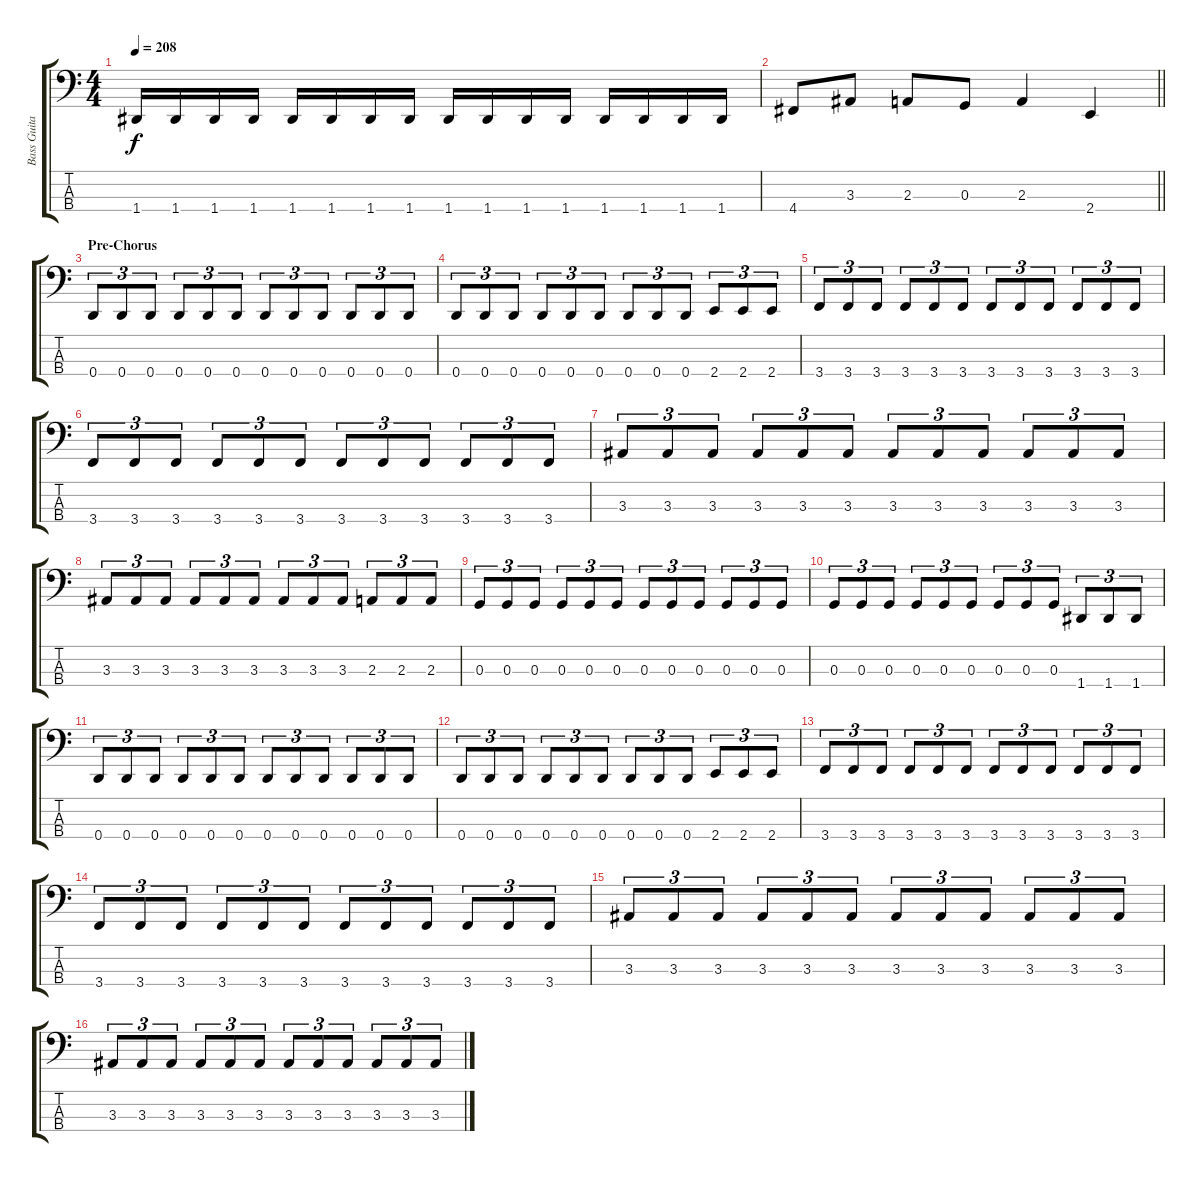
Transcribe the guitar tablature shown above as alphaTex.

\track ("Bass Guitar" "Bass Guita") {instrument electricbasspick}
\staff {score tabs}
\tuning (F2 C2 G1 D1) {hide}
\ts (4 4)
\tempo 208
\clef f4
\ks c
1.4.16{dy f} 1.4.16 1.4.16 1.4.16 1.4.16 1.4.16 1.4.16 1.4.16 1.4.16 1.4.16 1.4.16 1.4.16 1.4.16 1.4.16 1.4.16 1.4.16 |
\barLineRight lightlight
4.4.8 3.3.8 2.3.8 0.3.8 2.3.4 2.4.4 |
\section ("" "Pre-Chorus")
0.4.8{tu (3 2)} 0.4.8{tu (3 2)} 0.4.8{tu (3 2)} 0.4.8{tu (3 2)} 0.4.8{tu (3 2)} 0.4.8{tu (3 2)} 0.4.8{tu (3 2)} 0.4.8{tu (3 2)} 0.4.8{tu (3 2)} 0.4.8{tu (3 2)} 0.4.8{tu (3 2)} 0.4.8{tu (3 2)} |
0.4.8{tu (3 2)} 0.4.8{tu (3 2)} 0.4.8{tu (3 2)} 0.4.8{tu (3 2)} 0.4.8{tu (3 2)} 0.4.8{tu (3 2)} 0.4.8{tu (3 2)} 0.4.8{tu (3 2)} 0.4.8{tu (3 2)} 2.4.8{tu (3 2)} 2.4.8{tu (3 2)} 2.4.8{tu (3 2)} |
3.4.8{tu (3 2)} 3.4.8{tu (3 2)} 3.4.8{tu (3 2)} 3.4.8{tu (3 2)} 3.4.8{tu (3 2)} 3.4.8{tu (3 2)} 3.4.8{tu (3 2)} 3.4.8{tu (3 2)} 3.4.8{tu (3 2)} 3.4.8{tu (3 2)} 3.4.8{tu (3 2)} 3.4.8{tu (3 2)} |
3.4.8{tu (3 2)} 3.4.8{tu (3 2)} 3.4.8{tu (3 2)} 3.4.8{tu (3 2)} 3.4.8{tu (3 2)} 3.4.8{tu (3 2)} 3.4.8{tu (3 2)} 3.4.8{tu (3 2)} 3.4.8{tu (3 2)} 3.4.8{tu (3 2)} 3.4.8{tu (3 2)} 3.4.8{tu (3 2)} |
3.3.8{tu (3 2)} 3.3.8{tu (3 2)} 3.3.8{tu (3 2)} 3.3.8{tu (3 2)} 3.3.8{tu (3 2)} 3.3.8{tu (3 2)} 3.3.8{tu (3 2)} 3.3.8{tu (3 2)} 3.3.8{tu (3 2)} 3.3.8{tu (3 2)} 3.3.8{tu (3 2)} 3.3.8{tu (3 2)} |
3.3.8{tu (3 2)} 3.3.8{tu (3 2)} 3.3.8{tu (3 2)} 3.3.8{tu (3 2)} 3.3.8{tu (3 2)} 3.3.8{tu (3 2)} 3.3.8{tu (3 2)} 3.3.8{tu (3 2)} 3.3.8{tu (3 2)} 2.3.8{tu (3 2)} 2.3.8{tu (3 2)} 2.3.8{tu (3 2)} |
0.3.8{tu (3 2)} 0.3.8{tu (3 2)} 0.3.8{tu (3 2)} 0.3.8{tu (3 2)} 0.3.8{tu (3 2)} 0.3.8{tu (3 2)} 0.3.8{tu (3 2)} 0.3.8{tu (3 2)} 0.3.8{tu (3 2)} 0.3.8{tu (3 2)} 0.3.8{tu (3 2)} 0.3.8{tu (3 2)} |
0.3.8{tu (3 2)} 0.3.8{tu (3 2)} 0.3.8{tu (3 2)} 0.3.8{tu (3 2)} 0.3.8{tu (3 2)} 0.3.8{tu (3 2)} 0.3.8{tu (3 2)} 0.3.8{tu (3 2)} 0.3.8{tu (3 2)} 1.4.8{tu (3 2)} 1.4.8{tu (3 2)} 1.4.8{tu (3 2)} |
0.4.8{tu (3 2)} 0.4.8{tu (3 2)} 0.4.8{tu (3 2)} 0.4.8{tu (3 2)} 0.4.8{tu (3 2)} 0.4.8{tu (3 2)} 0.4.8{tu (3 2)} 0.4.8{tu (3 2)} 0.4.8{tu (3 2)} 0.4.8{tu (3 2)} 0.4.8{tu (3 2)} 0.4.8{tu (3 2)} |
0.4.8{tu (3 2)} 0.4.8{tu (3 2)} 0.4.8{tu (3 2)} 0.4.8{tu (3 2)} 0.4.8{tu (3 2)} 0.4.8{tu (3 2)} 0.4.8{tu (3 2)} 0.4.8{tu (3 2)} 0.4.8{tu (3 2)} 2.4.8{tu (3 2)} 2.4.8{tu (3 2)} 2.4.8{tu (3 2)} |
3.4.8{tu (3 2)} 3.4.8{tu (3 2)} 3.4.8{tu (3 2)} 3.4.8{tu (3 2)} 3.4.8{tu (3 2)} 3.4.8{tu (3 2)} 3.4.8{tu (3 2)} 3.4.8{tu (3 2)} 3.4.8{tu (3 2)} 3.4.8{tu (3 2)} 3.4.8{tu (3 2)} 3.4.8{tu (3 2)} |
3.4.8{tu (3 2)} 3.4.8{tu (3 2)} 3.4.8{tu (3 2)} 3.4.8{tu (3 2)} 3.4.8{tu (3 2)} 3.4.8{tu (3 2)} 3.4.8{tu (3 2)} 3.4.8{tu (3 2)} 3.4.8{tu (3 2)} 3.4.8{tu (3 2)} 3.4.8{tu (3 2)} 3.4.8{tu (3 2)} |
3.3.8{tu (3 2)} 3.3.8{tu (3 2)} 3.3.8{tu (3 2)} 3.3.8{tu (3 2)} 3.3.8{tu (3 2)} 3.3.8{tu (3 2)} 3.3.8{tu (3 2)} 3.3.8{tu (3 2)} 3.3.8{tu (3 2)} 3.3.8{tu (3 2)} 3.3.8{tu (3 2)} 3.3.8{tu (3 2)} |
3.3.8{tu (3 2)} 3.3.8{tu (3 2)} 3.3.8{tu (3 2)} 3.3.8{tu (3 2)} 3.3.8{tu (3 2)} 3.3.8{tu (3 2)} 3.3.8{tu (3 2)} 3.3.8{tu (3 2)} 3.3.8{tu (3 2)} 3.3.8{tu (3 2)} 3.3.8{tu (3 2)} 3.3.8{tu (3 2)}
